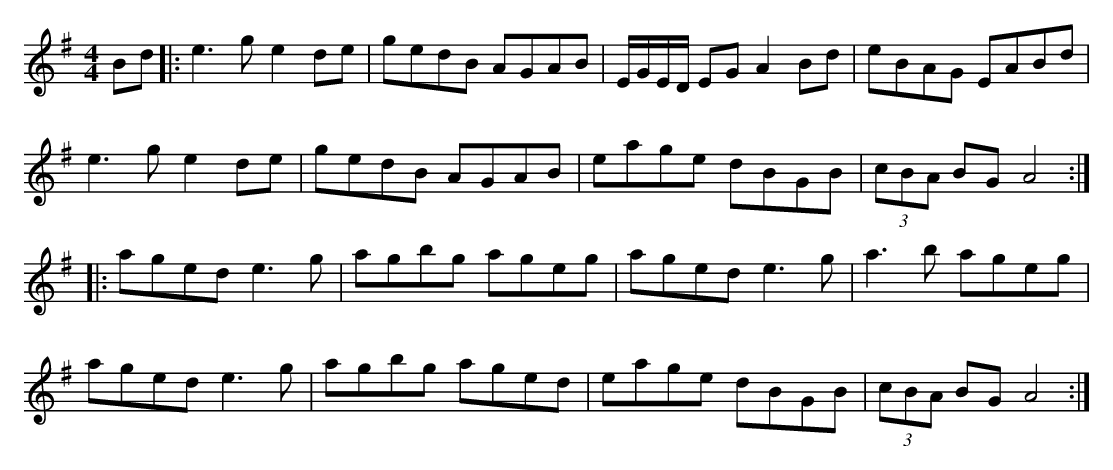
X:1
M:4/4
K:Emin
Bd|:e3 g e2 de|gedB AGAB|E/2G/2E/D/2 EG A2 Bd|eBAG EABd|
e3 g e2 de|gedB AGAB|eage dBGB|(3cBA BG A4:|
|:aged e3 g|agbg ageg|aged e3 g|a3 b ageg|
aged e3 g|agbg aged|eage dBGB|(3cBA BG A4:|
